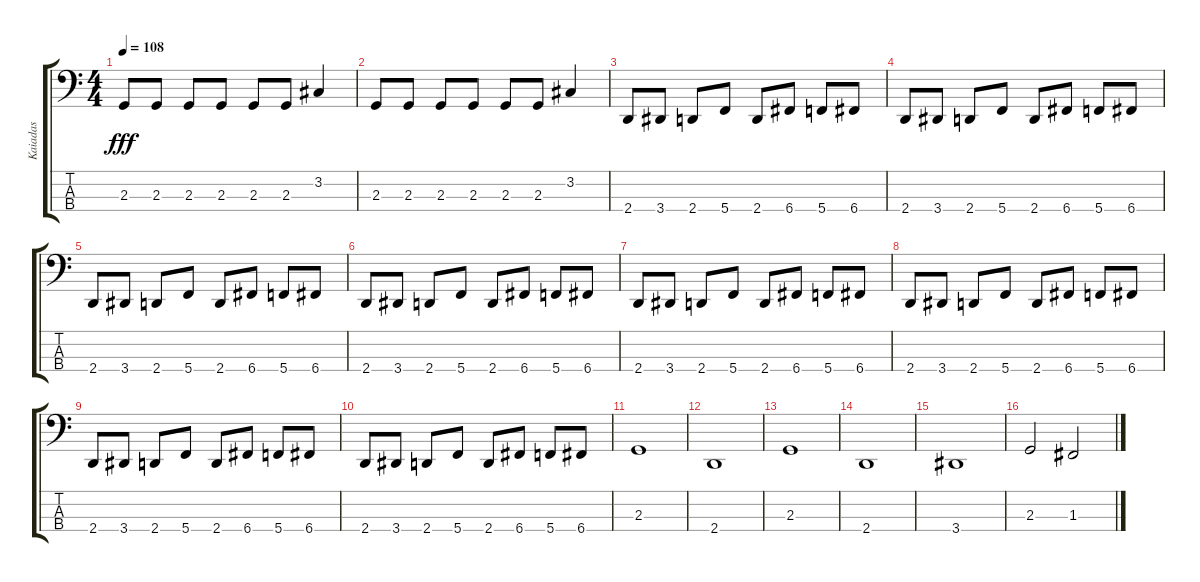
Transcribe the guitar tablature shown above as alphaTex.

\track ("Kaiadas" "Kaiadas") {instrument electricbasspick}
\staff {score tabs}
\tuning (Eb2 Bb1 F1 C1) {hide}
\ts (4 4)
\tempo 108
\clef f4
\ks c
2.3.8{dy fff} 2.3.8 2.3.8 2.3.8 2.3.8 2.3.8 3.2.4 |
2.3.8 2.3.8 2.3.8 2.3.8 2.3.8 2.3.8 3.2.4 |
2.4.8 3.4.8 2.4.8 5.4.8 2.4.8 6.4.8 5.4.8 6.4.8 |
2.4.8 3.4.8 2.4.8 5.4.8 2.4.8 6.4.8 5.4.8 6.4.8 |
2.4.8 3.4.8 2.4.8 5.4.8 2.4.8 6.4.8 5.4.8 6.4.8 |
2.4.8 3.4.8 2.4.8 5.4.8 2.4.8 6.4.8 5.4.8 6.4.8 |
2.4.8 3.4.8 2.4.8 5.4.8 2.4.8 6.4.8 5.4.8 6.4.8 |
2.4.8 3.4.8 2.4.8 5.4.8 2.4.8 6.4.8 5.4.8 6.4.8 |
2.4.8 3.4.8 2.4.8 5.4.8 2.4.8 6.4.8 5.4.8 6.4.8 |
2.4.8 3.4.8 2.4.8 5.4.8 2.4.8 6.4.8 5.4.8 6.4.8 |
2.3.1 |
2.4.1 |
2.3.1 |
2.4.1 |
3.4.1 |
2.3.2 1.3.2
